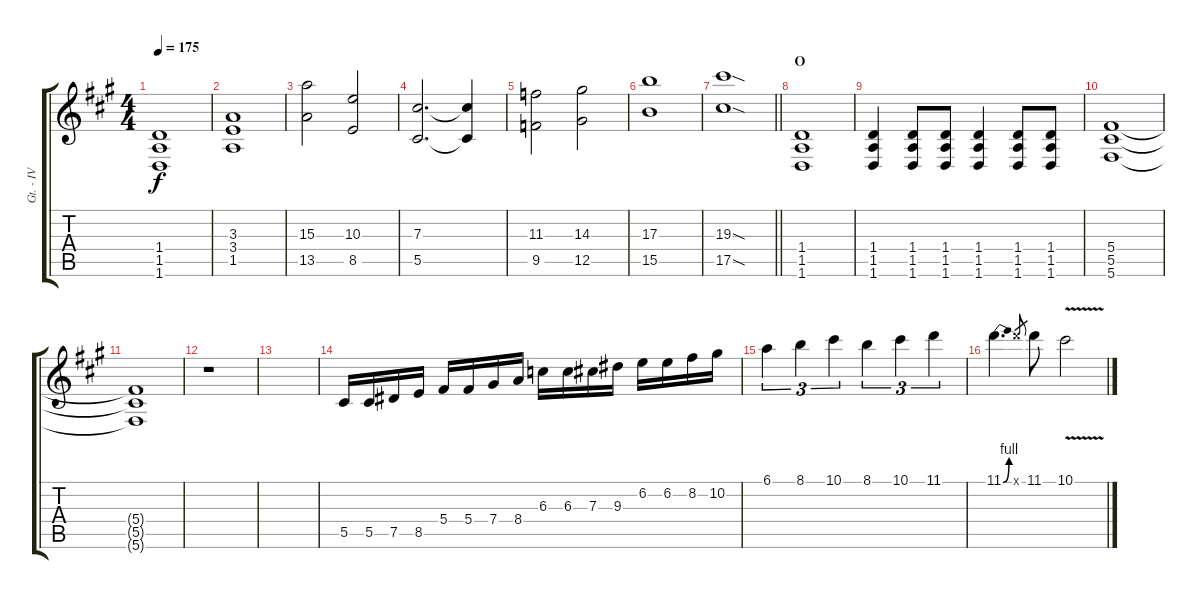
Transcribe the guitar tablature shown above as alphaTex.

\track ("Gt. - IV" "Gt. - IV") {instrument distortionguitar}
\staff {score tabs}
\tuning (Eb4 Bb3 Gb3 Db3 Ab2 Db2) {hide}
\ts (4 4)
\tempo 175
\clef g2
\ks f#minor
(1.4{t} 1.5{t} 1.6{t}).1{dy f} |
(3.3 3.4 1.5).1 |
(15.3 13.5).2 (10.3 8.5).2 |
(7.3 5.5).2{d} (7.3{t} 5.5{t}).4 |
(11.3 9.5).2 (14.3 12.5).2 |
(17.3 15.5).1 |
\barLineRight lightlight
(19.3{sod} 17.5{sod}).1 |
\section ("" "O")
(1.4 1.5 1.6).1 |
(1.4 1.5 1.6).4 (1.4 1.5 1.6).8 (1.4 1.5 1.6).8 (1.4 1.5 1.6).4 (1.4 1.5 1.6).8 (1.4 1.5 1.6).8 |
(5.4 5.5 5.6).1 |
(5.4{t} 5.5{t} 5.6{t}).1 |
r.1 |
|
5.5.16 5.5.16 7.5.16 8.5.16 5.4.16 5.4.16 7.4.16 8.4.16 6.3.16 6.3.16 7.3.16 9.3.16 6.2.16 6.2.16 8.2.16 10.2.16 |
6.1.4{tu (3 2)} 8.1.4{tu (3 2)} 10.1.4{tu (3 2)} 8.1.4{tu (3 2)} 10.1.4{tu (3 2)} 11.1.4{tu (3 2)} |
11.1{be (bend 0 0 60 4)}.4{d} 11.1{x}.8{gr} 11.1.8 10.1{v}.2
